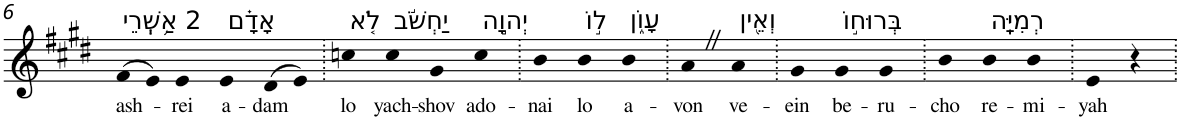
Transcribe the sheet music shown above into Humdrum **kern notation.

**kern	**text
*part1	*part1
*staff1	*staff1
*I"Piano	*
*I'Pno	*
!!LO:PB:g=z
*clefG2	*
*k[f#c#g#d#]	*
*E:	*
=6	=6
!LO:TX:a:t=2 אַ֥שְֽׁרֵי	!
!	!LO:LY:b
(>8f#	ash-
8e)	.
!	!LO:LY:b
4e	-rei
!LO:TX:a:t=אָדָ֗ם	!
!	!LO:LY:b
4e	a-
!	!LO:LY:b
(>8d#	-dam
8e)	.
=7.	=7.
!LO:TX:a:t=לֹ֤א	!
!	!LO:LY:b
4ccn	lo
!LO:TX:a:t=יַחְשֹׁ֬ב	!
!	!LO:LY:b
4cc	yach-
!	!LO:LY:b
4g#	-shov
!LO:TX:a:t=יְהוָ֣ה	!
!	!LO:LY:b
4cc	ado-
=8.	=8.
!	!LO:LY:b
4b	-nai
!LO:TX:a:t=ל֣וֹ	!
!	!LO:LY:b
4b	lo
!LO:TX:a:t=עָוֺ֑ן	!
!	!LO:LY:b
4b	a-
=9.	=9.
!	!LO:LY:b
4aZ	-von
!LO:TX:a:t=וְאֵ֖ין	!
!	!LO:LY:b
4a	ve-
=10.	=10.
!	!LO:LY:b
4g#	-ein
!LO:TX:a:t=בְּרוּח֣וֹ	!
!	!LO:LY:b
4g#	be-
!	!LO:LY:b
4g#	-ru-
=11.	=11.
!	!LO:LY:b
4b	-cho
!LO:TX:a:t=רְמִיָּֽה	!
!	!LO:LY:b
4b	re-
!	!LO:LY:b
4b	-mi-
=12.	=12.
!	!LO:LY:b
4e	-yah
4r	.
=.	=.
*-	*-
